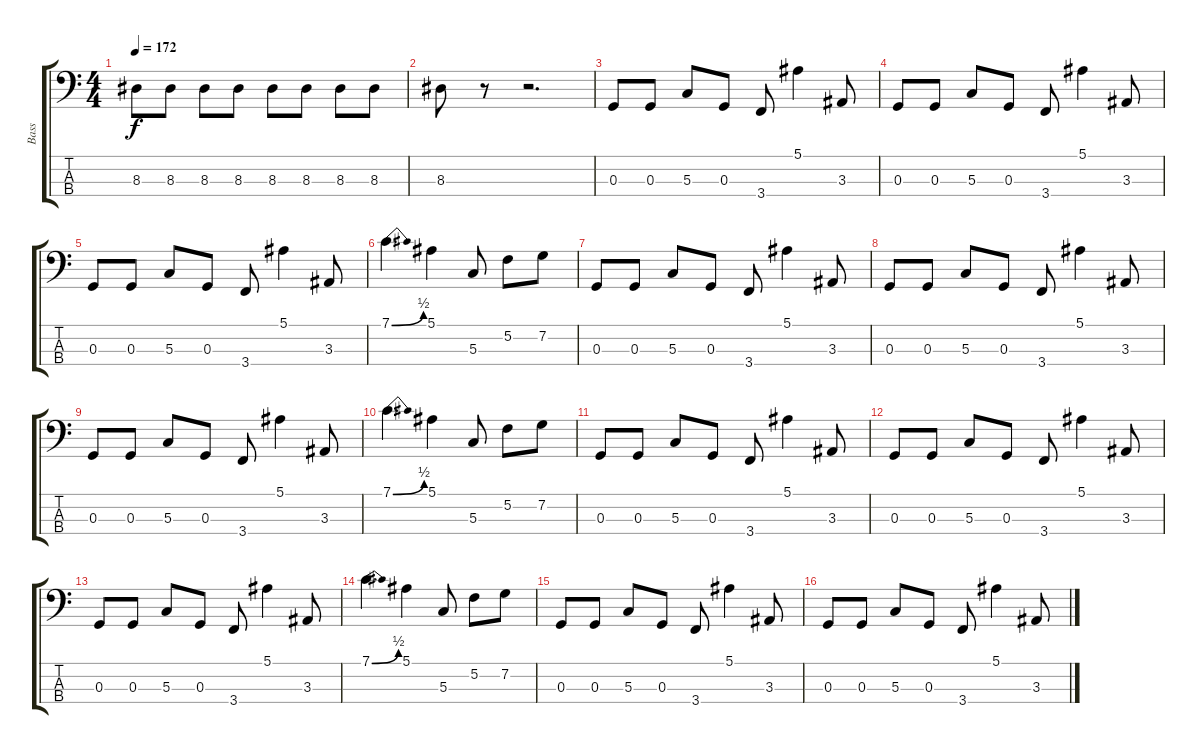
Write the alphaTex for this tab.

\track ("Bass" "Bass") {instrument electricbassfinger}
\staff {score tabs}
\tuning (F2 C2 G1 D1) {hide}
\ts (4 4)
\tempo 172
\clef f4
\ks c
8.3.8{dy f} 8.3.8 8.3.8 8.3.8 8.3.8 8.3.8 8.3.8 8.3.8 |
8.3.8 r.8 r.2{d} |
0.3.8 0.3.8 5.3.8 0.3.8 3.4.8 5.1.4 3.3.8 |
0.3.8 0.3.8 5.3.8 0.3.8 3.4.8 5.1.4 3.3.8 |
0.3.8 0.3.8 5.3.8 0.3.8 3.4.8 5.1.4 3.3.8 |
7.1{be (bend 0 0 60 2)}.4{d} 5.1.4 5.3.8 5.2.8 7.2.8 |
0.3.8 0.3.8 5.3.8 0.3.8 3.4.8 5.1.4 3.3.8 |
0.3.8 0.3.8 5.3.8 0.3.8 3.4.8 5.1.4 3.3.8 |
0.3.8 0.3.8 5.3.8 0.3.8 3.4.8 5.1.4 3.3.8 |
7.1{be (bend 0 0 60 2)}.4{d} 5.1.4 5.3.8 5.2.8 7.2.8 |
0.3.8 0.3.8 5.3.8 0.3.8 3.4.8 5.1.4 3.3.8 |
0.3.8 0.3.8 5.3.8 0.3.8 3.4.8 5.1.4 3.3.8 |
0.3.8 0.3.8 5.3.8 0.3.8 3.4.8 5.1.4 3.3.8 |
7.1{be (bend 0 0 60 2)}.4{d} 5.1.4 5.3.8 5.2.8 7.2.8 |
0.3.8 0.3.8 5.3.8 0.3.8 3.4.8 5.1.4 3.3.8 |
0.3.8 0.3.8 5.3.8 0.3.8 3.4.8 5.1.4 3.3.8
